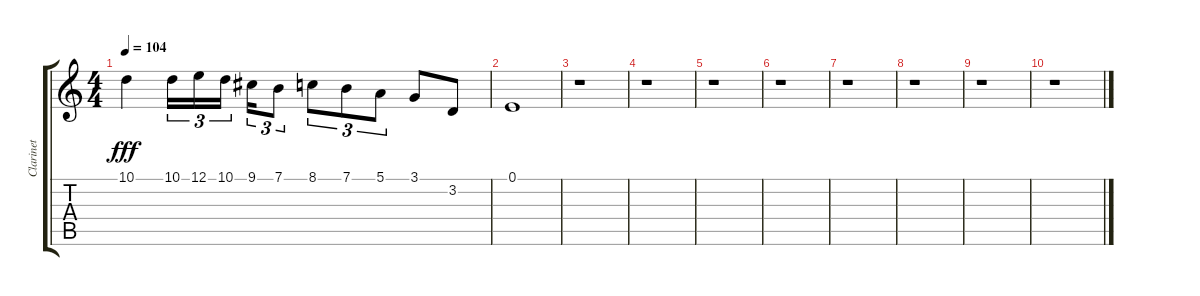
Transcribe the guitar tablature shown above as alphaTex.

\track ("Clarinet" "Clarinet") {instrument clarinet}
\staff {score tabs}
\tuning (E4 B3 G3 D3 A2 E2) {hide}
\ts (4 4)
\tempo 104
\clef g2
\ks c
10.1.4{dy fff} 10.1.16{tu (3 2)} 12.1.16{tu (3 2)} 10.1.16{tu (3 2) beam splitsecondary} 9.1.16{tu (3 2)} 7.1.8{tu (3 2)} 8.1.8{tu (3 2)} 7.1.8{tu (3 2)} 5.1.8{tu (3 2)} 3.1.8 3.2.8 |
0.1.1 |
r.1 |
r.1 |
r.1 |
r.1 |
r.1 |
r.1 |
r.1 |
r.1
